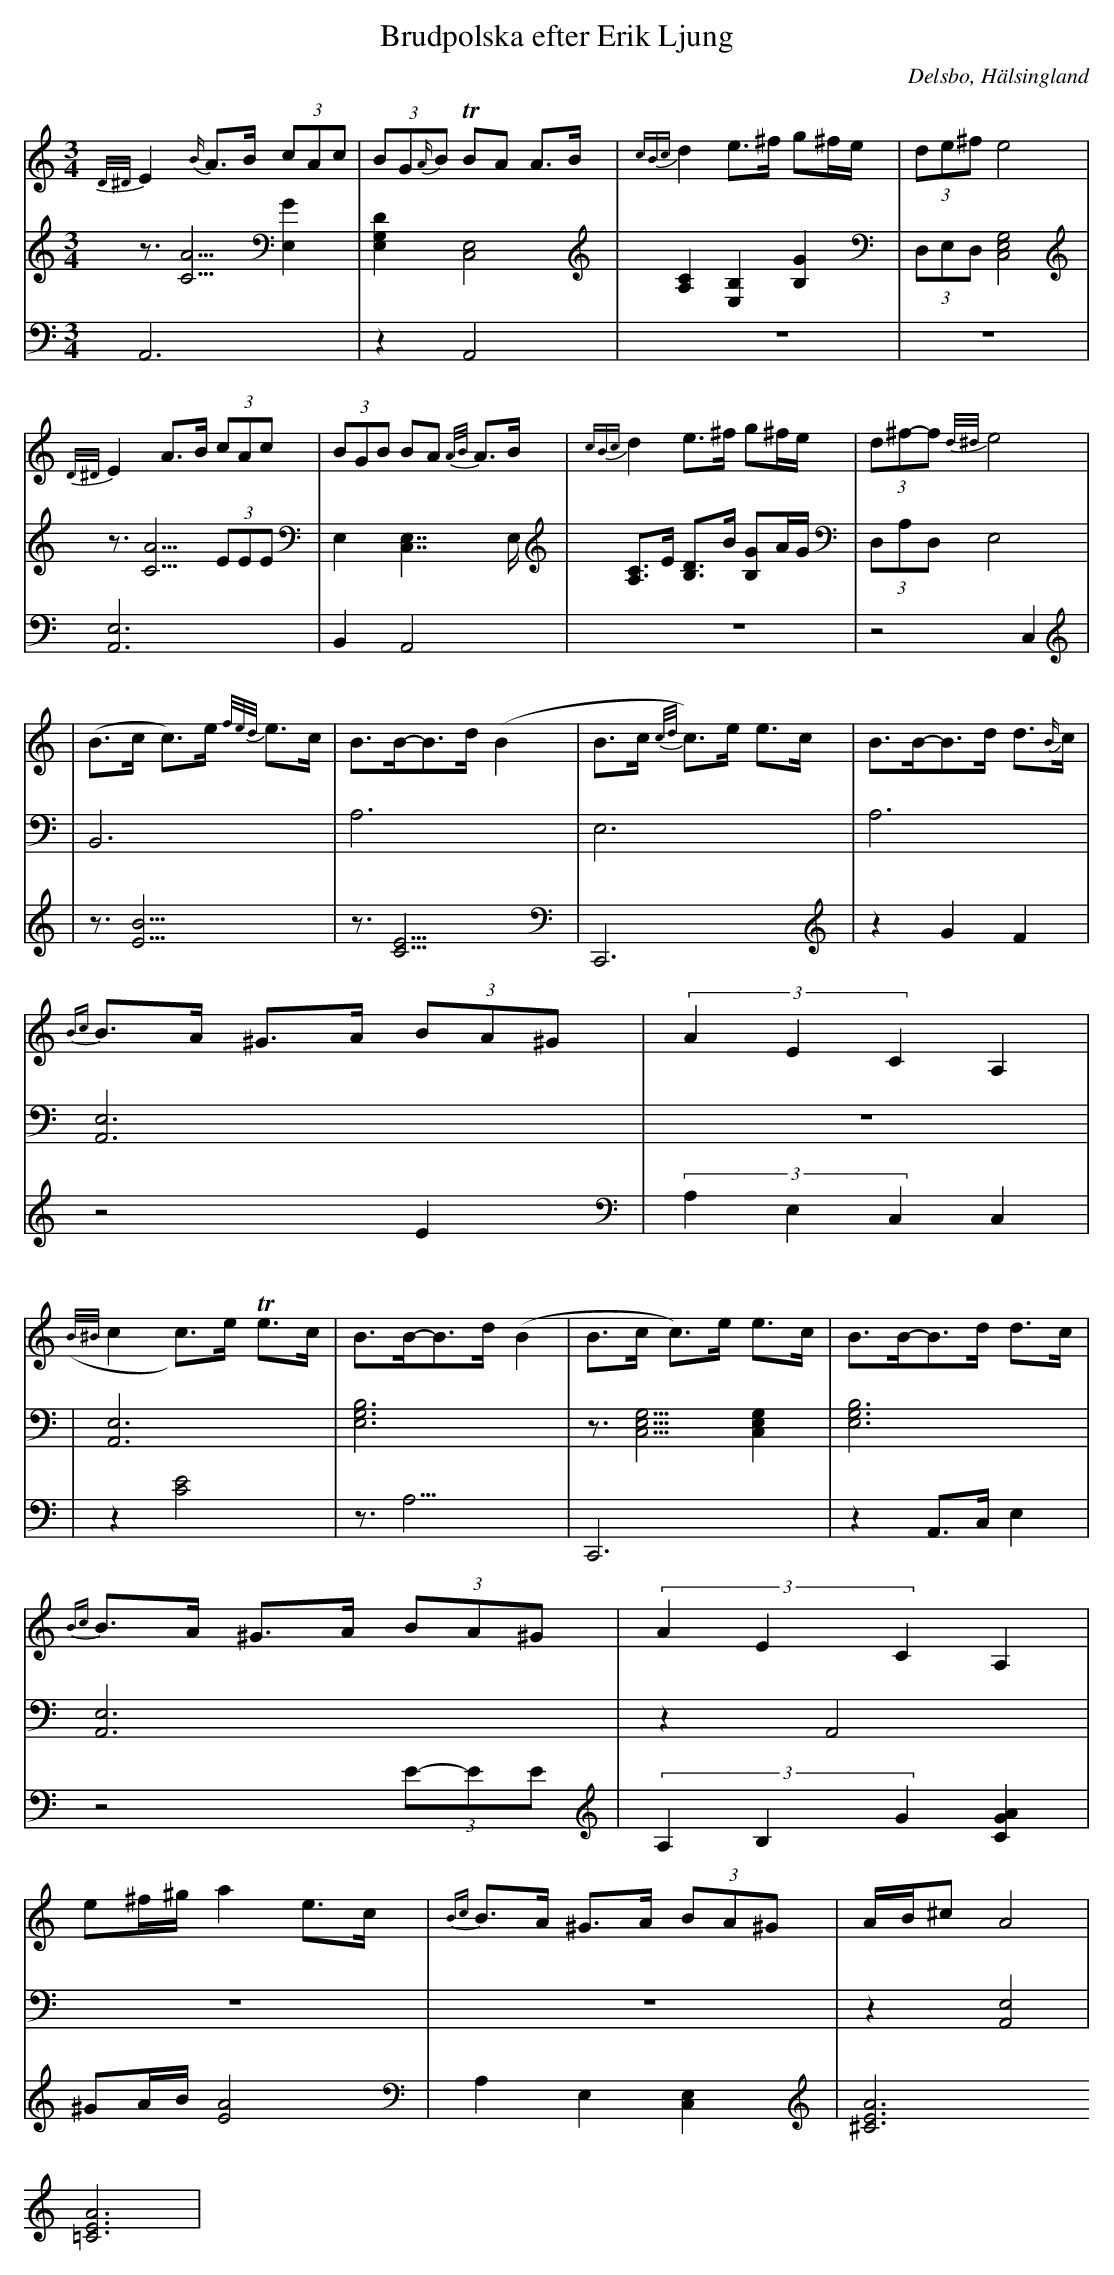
X:1
T: Brudpolska efter Erik Ljung
Q: 105
O: Delsbo, Hälsingland
M: 3/4
L: 1/8
K: Am
V:1
V:2
V:3 =Merge
V:1
{D/^D/}E2 {B/}A>B (3cAc| (3BG{A/}B TBA A>B|{cBc}d2 e>^f g^f/e/|(3de^f e4 |
{D/^D/}E2 A>B (3cAc| (3BGB BA {A/B/}A>B|{cBc}d2 e>^f g^f/e/|(3d^f-f {d/^d/}e4 |
|(B>c c)>e {f/e/d/}e>c|B>B-B>d (B2|B>c {c/d/}c)>e e>c|B>B-B>d d>{B/}c|
{Bc}B>A ^G>A (3BA^G|(3A2E2C2 A,2|
({B/^B/}c2 c)>e Te>c|B>B-B>d (B2|B>c c)>e e>c|B>B-B>d d>c|
{Bc}B>A ^G>A (3BA^G|(3A2E2C2 A,2|
e^f/^g/ a2 e>c|{Bc}B>A ^G>A (3BA^G|A/B/^c A4|
V:2
z3/2[A5/2C5/2] [E,2G2]|[D2E,2G,2] [C,4E,4]|[A,2C2] [E,2B,2] [B,2G2]|(3D,E,D, [E,4G,4C,4]|
z3/2 [A5/2C5/2] (3EEE|E,2 [C,7/2E,7/2]E,/|[A,C]>E [B,D]>B [B,G]A/G/|(3D,A,D, [E,4]|
|[B,,6]|[A,6]|E,6|A,6|
[A,,6E,6]|z6|
|[A,,6E,6]|[E,6G,6B,6]|z3/2[E,5/2G,5/2C,5/2] [E,2G,2C,2]|[E,6G,6B,6]|
[A,,6E,6]|z2 A,,4|
z6|z6|z2 [A,,4E,4]|
V:3
A,,6|z2 A,,4|z6|z6|
[A,,6E,6]|B,,2 A,,4|z6|z4  C,2|
|z3/2[B9/2E9/2]|z3/2[C9/2E9/2]|C,,6|z2 G2 F2|
z4 E2|(3A,2E,2C,2 [C,2]|
|z2 [C4E4]|z3<A,3|C,,6|z2 A,,>C, E,2|
z4 (3E-EE|(3A,2B,2G2 [G2A2C2]|
^GA/B/ [A4E4]|A,2 E,2 [C,2E,2]|[A6^C6E6] [A6=C6E6]|
